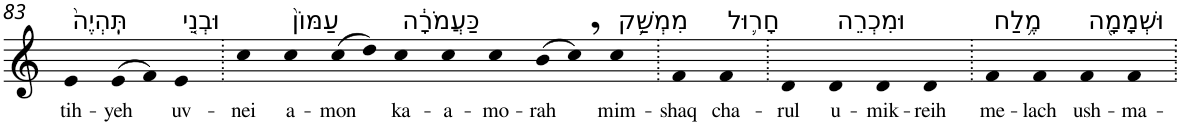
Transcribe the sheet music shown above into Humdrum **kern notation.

**kern	**text
*part1	*part1
*staff1	*staff1
*I"Piano	*
*I'Pno	*
!!LO:PB:g=z
*clefG2	*
*k[]	*
=83	=83
!LO:TX:a:t=תִּֽהְיֶה֙	!
!	!LO:LY:b
4e	tih-
!	!LO:LY:b
(>8e	-yeh
8f)	.
!LO:TX:a:t=וּבְנֵ֤י	!
!	!LO:LY:b
4e	uv-
=84.	=84.
!	!LO:LY:b
4cc	-nei
!LO:TX:a:t=עַמּוֹן֙	!
!	!LO:LY:b
4cc	a-
!	!LO:LY:b
(>8cc	-mon
8dd)	.
!LO:TX:a:t=כַּעֲמֹרָ֔ה	!
!	!LO:LY:b
4cc	ka-
!	!LO:LY:b
4cc	-a-
!	!LO:LY:b
4cc	-mo-
!	!LO:LY:b
(>8b	-rah
8cc,)	.
!LO:TX:a:t=מִמְשַׁ֥ק	!
!	!LO:LY:b
4cc	mim-
=85.	=85.
!	!LO:LY:b
4f	-shaq
!LO:TX:a:t=חָר֛וּל	!
!	!LO:LY:b
4f	cha-
=86.	=86.
!	!LO:LY:b
4d	-rul
!LO:TX:a:t=וּמִכְרֵה	!
!	!LO:LY:b
4d	u-
!	!LO:LY:b
4d	-mik-
!	!LO:LY:b
4d	-reih
=87.	=87.
!LO:TX:a:t=מֶ֥לַח	!
!	!LO:LY:b
4f	me-
!	!LO:LY:b
4f	-lach
!LO:TX:a:t=וּשְׁמָמָ֖ה	!
!	!LO:LY:b
4f	ush-
!	!LO:LY:b
4f	-ma-
=.	=.
*-	*-
